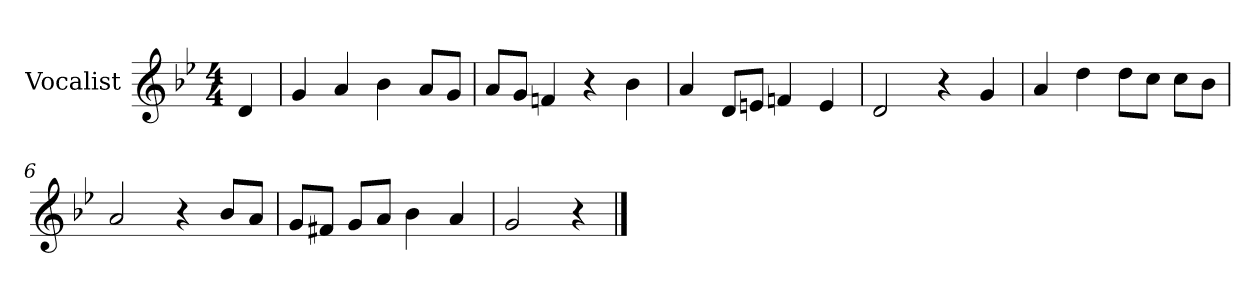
**kern
*part1
*staff1
*I"Vocalist
*k[b-e-]
*g:
*M4/4
=
4d
=1
4g
4a
4b-
8aL
8gJ
=2
8aL
8gJ
4fn
4r
4b-
=3
4a
8dL
8enJ
4fn
4e
=4
2d
4r
4g
=5
4a
4dd
8ddL
8ccJ
8ccL
8b-J
=6
2a
4r
8b-L
8aJ
=7
8gL
8f#XJ
8gL
8aJ
4b-
4a
=8
2g
4r
==
*-
